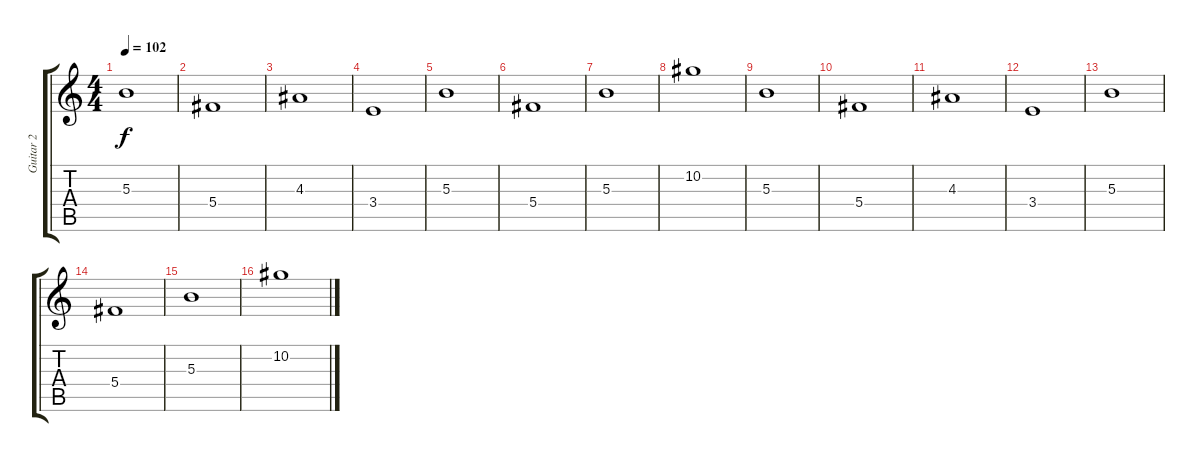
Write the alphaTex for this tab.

\track ("Guitar 2" "Guitar 2") {instrument overdrivenguitar}
\staff {score tabs}
\tuning (Eb4 Bb3 Gb3 Db3 Ab2 Eb2) {hide}
\ts (4 4)
\tempo 102
\clef g2
\ks aminor
5.3.1{dy f} |
5.4.1 |
4.3.1 |
3.4.1 |
5.3.1 |
5.4.1 |
5.3.1 |
10.2.1 |
5.3.1 |
5.4.1 |
4.3.1 |
3.4.1 |
5.3.1 |
5.4.1 |
5.3.1 |
10.2.1
